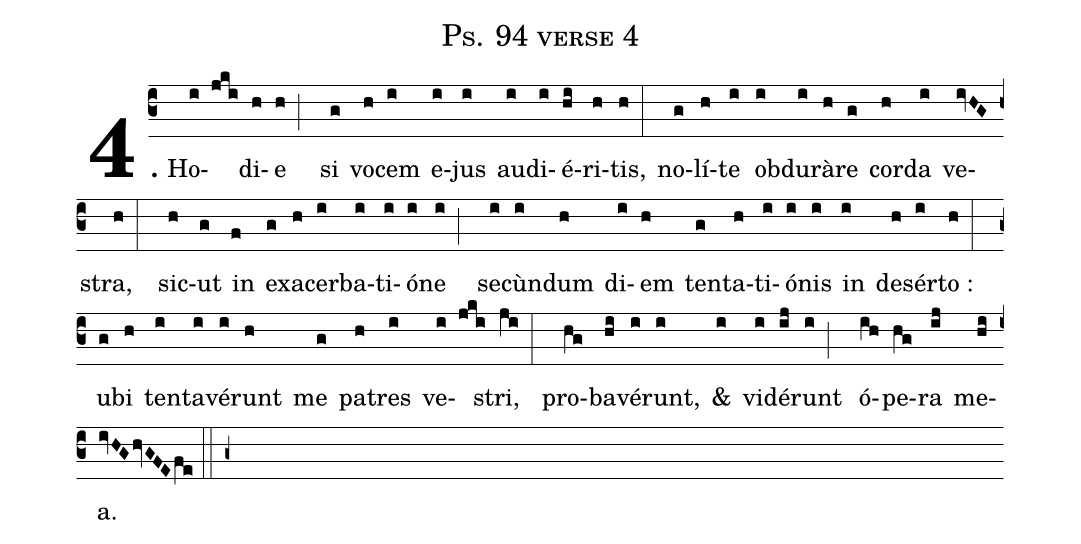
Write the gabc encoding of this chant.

name: Ps. 94 verse 4;
annotation:ㅤ;
%%
(c3) <b>4.</b> Ho(i jki)di(h)e(h;) si(g) vo(h)cem(i) e(i)jus(i) au(i)di(i)é(hi)ri(h)tis,(h:) no(g)lí(h)te(i) ob(i)du(i)rà(h)re(g) cor(h)da(i) ve(ivHG)stra,(h:) sic(h)ut(g) in(f) ex(g)a(h)cer(i)ba(i)ti(i)ó(i)ne(i;) se(i)cùn(i)dum(h) di(i)em(h) ten(g)ta(h)ti(i)ó(i)nis(i) in(i) de(h)sér(i)to :(h:) u(g)bi(h) ten(i)ta(i)vé(i)runt(h) me(g) pa(h)tres(i) ve(i jki)stri,(ji:) pro(hg)ba(hi)vé(i)runt,(i) &(i) vi(i)dé(ij)runt(i;) ó(ih)pe(hg)ra(ij) me(hi)a.(ivHGhvGFEfe::z0)
